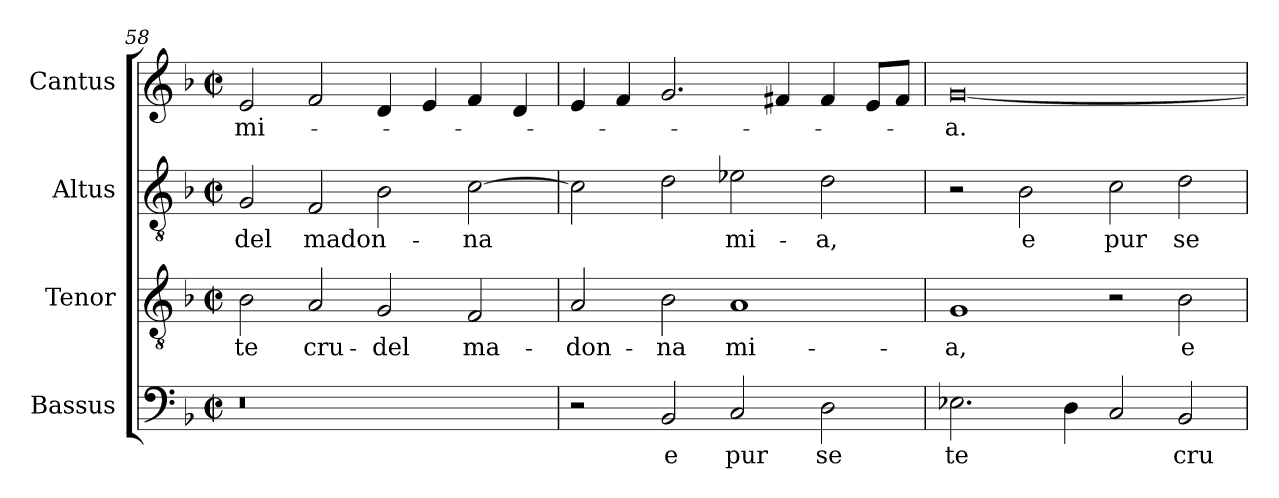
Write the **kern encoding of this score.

**kern	**text	**kern	**text	**kern	**text	**kern	**text
*part4	*part4	*part3	*part3	*part2	*part2	*part1	*part1
*staff4	*staff4	*staff3	*staff3	*staff2	*staff2	*staff1	*staff1
*I"Bassus	*	*I"Tenor	*	*I"Altus	*	*I"Cantus	*
!!LO:LB:g=z
*clefF4	*	*clefGv2	*	*clefGv2	*	*clefG2	*
*k[b-]	*	*k[b-]	*	*k[b-]	*	*k[b-]	*
*F:	*	*F:	*	*F:	*	*F:	*
*M2/2	*	*M2/2	*	*M2/2	*	*M2/2	*
*met(c|)	*	*met(c|)	*	*met(c|)	*	*met(c|)	*
=58	=58	=58	=58	=58	=58	=58	=58
!	!	!	!LO:LY:b:cj	!	!LO:LY:b:cj	!	!LO:LY:b
0r	.	2B-\	-te	2G/	del	2e/	mi-
!	!	!	!LO:LY:b:cj	!	!LO:LY:b	!	!
.	.	2A/	cru-	2F/	madon-	2f/	.
!	!	!	!LO:LY:b:cj	!	!	!	!
.	.	2G/	-del	2B-\	.	4d/	.
.	.	.	.	.	.	4e/	.
!	!	!	!LO:LY:b:cj	!	!LO:LY:b:cj	!	!
.	.	2F/	ma-	[>2c\	-na	4f/	.
.	.	.	.	.	.	4d/	.
=59	=59	=59	=59	=59	=59	=59	=59
!	!	!	!LO:LY:b:cj	!	!	!	!
2r	.	2A/	-don-	2c\]	.	4e/	.
.	.	.	.	.	.	4f/	.
!	!LO:LY:b:cj	!	!LO:LY:b:cj	!	!	!	!
2BB-/	e	2B-\	-na	2d\	.	2.g/	.
!	!LO:LY:b:cj	!	!LO:LY:b:cj	!	!LO:LY:b:cj	!	!
2C/	pur	1A	mi-	2e-\	mi-	.	.
.	.	.	.	.	.	4f#/	.
!	!LO:LY:b:cj	!	!	!	!LO:LY:b:cj	!	!
2D\	se	.	.	2d\	-a,	4f#/	.
.	.	.	.	.	.	8e/L	.
.	.	.	.	.	.	8f#/J	.
=60	=60	=60	=60	=60	=60	=60	=60
!	!LO:LY:b:cj	!	!LO:LY:b:cj	!	!	!	!LO:LY:b:cj
2.E-\	te	1G	-a,	2r	.	[<0g	-a.
!	!	!	!	!	!LO:LY:b:cj	!	!
.	.	.	.	2B-\	e	.	.
4D\	.	.	.	.	.	.	.
!	!	!	!	!	!LO:LY:b:cj	!	!
2C/	.	2r	.	2c\	pur	.	.
!	!LO:LY:b:cj	!	!LO:LY:b:cj	!	!LO:LY:b:cj	!	!
2BB-/	cru	2B-\	e	2d\	se-	.	.
=	=	=	=	=	=	=	=
*-	*-	*-	*-	*-	*-	*-	*-
